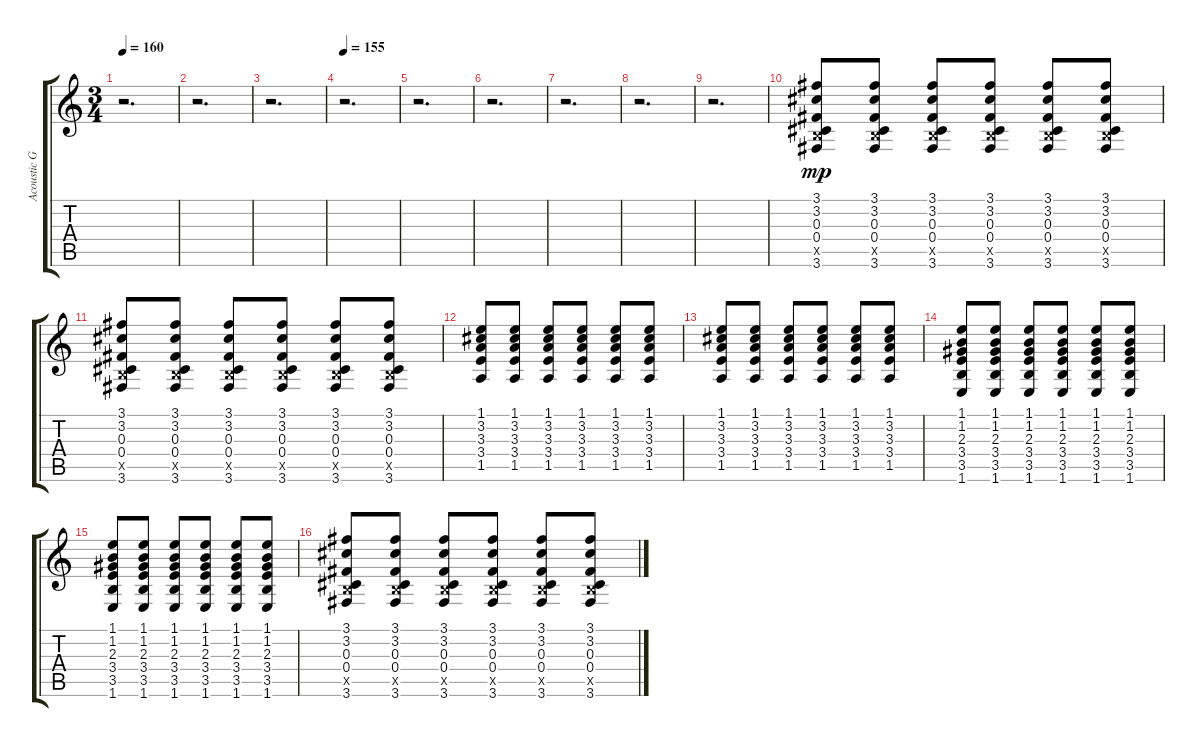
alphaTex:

\track ("Acoustic Guitar 2" "Acoustic G") {instrument acousticguitarsteel}
\staff {score tabs}
\tuning (Eb4 Bb3 Gb3 Db3 Ab2 Eb2) {hide}
\ts (3 4)
\tempo 160
\clef g2
\ks c
r.2{d dy mp} |
r.2{d} |
r.2{d} |
\tempo 155
r.2{d} |
r.2{d} |
r.2{d} |
r.2{d} |
r.2{d} |
r.2{d} |
(3.1 3.2 0.3 0.4 3.5{x} 3.6).8 (3.1 3.2 0.3 0.4 3.5{x} 3.6).8 (3.1 3.2 0.3 0.4 3.5{x} 3.6).8 (3.1 3.2 0.3 0.4 3.5{x} 3.6).8 (3.1 3.2 0.3 0.4 3.5{x} 3.6).8 (3.1 3.2 0.3 0.4 3.5{x} 3.6).8 |
(3.1 3.2 0.3 0.4 3.5{x} 3.6).8 (3.1 3.2 0.3 0.4 3.5{x} 3.6).8 (3.1 3.2 0.3 0.4 3.5{x} 3.6).8 (3.1 3.2 0.3 0.4 3.5{x} 3.6).8 (3.1 3.2 0.3 0.4 3.5{x} 3.6).8 (3.1 3.2 0.3 0.4 3.5{x} 3.6).8 |
(1.1 3.2 3.3 3.4 1.5).8 (1.1 3.2 3.3 3.4 1.5).8 (1.1 3.2 3.3 3.4 1.5).8 (1.1 3.2 3.3 3.4 1.5).8 (1.1 3.2 3.3 3.4 1.5).8 (1.1 3.2 3.3 3.4 1.5).8 |
(1.1 3.2 3.3 3.4 1.5).8 (1.1 3.2 3.3 3.4 1.5).8 (1.1 3.2 3.3 3.4 1.5).8 (1.1 3.2 3.3 3.4 1.5).8 (1.1 3.2 3.3 3.4 1.5).8 (1.1 3.2 3.3 3.4 1.5).8 |
(1.1 1.2 2.3 3.4 3.5 1.6).8 (1.1 1.2 2.3 3.4 3.5 1.6).8 (1.1 1.2 2.3 3.4 3.5 1.6).8 (1.1 1.2 2.3 3.4 3.5 1.6).8 (1.1 1.2 2.3 3.4 3.5 1.6).8 (1.1 1.2 2.3 3.4 3.5 1.6).8 |
(1.1 1.2 2.3 3.4 3.5 1.6).8 (1.1 1.2 2.3 3.4 3.5 1.6).8 (1.1 1.2 2.3 3.4 3.5 1.6).8 (1.1 1.2 2.3 3.4 3.5 1.6).8 (1.1 1.2 2.3 3.4 3.5 1.6).8 (1.1 1.2 2.3 3.4 3.5 1.6).8 |
(3.1 3.2 0.3 0.4 3.5{x} 3.6).8 (3.1 3.2 0.3 0.4 3.5{x} 3.6).8 (3.1 3.2 0.3 0.4 3.5{x} 3.6).8 (3.1 3.2 0.3 0.4 3.5{x} 3.6).8 (3.1 3.2 0.3 0.4 3.5{x} 3.6).8 (3.1 3.2 0.3 0.4 3.5{x} 3.6).8
